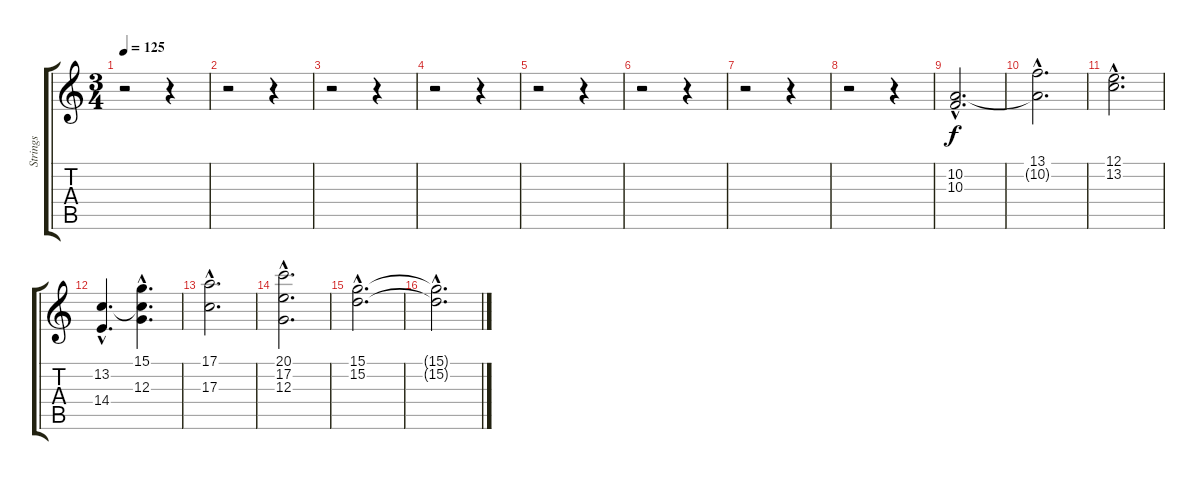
\track ("Strings" "Strings") {instrument stringensemble2}
\staff {score tabs}
\tuning (E4 B3 G3 D3 A2 E2) {hide}
\ts (3 4)
\tempo 125
\clef g2
\ks c
r.2{dy f instrument stringensemble2} r.4 |
r.2 r.4 |
r.2 r.4 |
r.2 r.4 |
r.2 r.4 |
r.2 r.4 |
r.2 r.4 |
r.2 r.4 |
(10.2{hac} 10.3{hac}).2{d} |
(13.1{hac} 10.2{hac t}).2{d} |
(12.1{hac} 13.2{hac}).2{d} |
(13.2{hac} 14.4{hac}).4{d} (15.1{hac} 13.2{hac t} 12.3{hac}).4{d} |
(17.1{hac} 17.3{hac}).2{d} |
(20.1{hac} 17.2{hac} 12.3{hac}).2{d} |
(15.1{hac} 15.2{hac}).2{d} |
(15.1{hac t} 15.2{hac t}).2{d}
